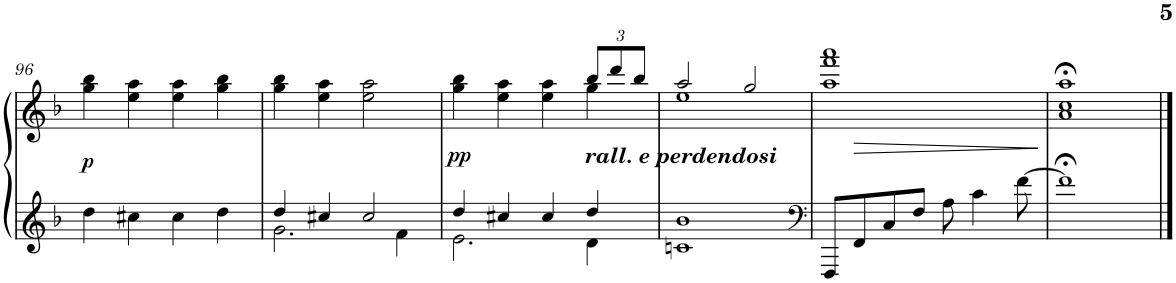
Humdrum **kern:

**kern	**kern	**dynam
*part1	*part1	*part1
*staff2	*staff1	*staff1/2
*I"Piano	*	*
*I'Pno.	*	*
!!LO:PB:g=z
*clefG2	*clefG2	*
*k[b-]	*k[b-]	*
*M4/4	*M4/4	*
*met(c)	*met(c)	*
=96	=96	=96
!	!	!LO:DY:b
4dd\	4gg\ 4bb-\	p
4cc#X\	4ee\ 4aa\	.
4cc#\	4ee\ 4aa\	.
4dd\	4gg\ 4bb-\	.
=97	=97	=97
*^	*	*
4dd/	2.g\	4gg\ 4bb-\	.
4cc#X/	.	4ee\ 4aa\	.
2cc#/	.	2ee\ 2aa\	.
.	4f\	.	.
=98	=98	=98	=98
*	*	*^	*
!	!	!	!	!LO:DY:b
4dd/	2.e\	4gg\ 4bb-\	2.ryy	pp
4cc#X/	.	4ee\ 4aa\	.	.
4cc#/	.	4ee\ 4aa\	.	.
*	*	*Xbrackettup	*	*
!	!	!LO:TX:b:Bi:t=rall. e perdendosi	!	!
4dd/	4d\	12bb-/L	4gg\	.
.	.	12ddd/	.	.
.	.	12bb-/J	.	.
*v	*v	*	*	*
=99	=99	=99	=99
1cn 1b-	2aa/	1ee	.
.	2gg/	.	.
*	*v	*v	*
=100	=100	=100
*clefF4	*	*
8FFF/L	1aa 1fff 1aaa	.
8FF/	.	.
8C/	.	.
8F/J	.	.
8A\	.	.
4c\	.	.
[8f\	.	.
=101	=101	=101
1f;<]	1a;< 1cc;< 1aa;<	.
==	==	==
*-	*-	*-
